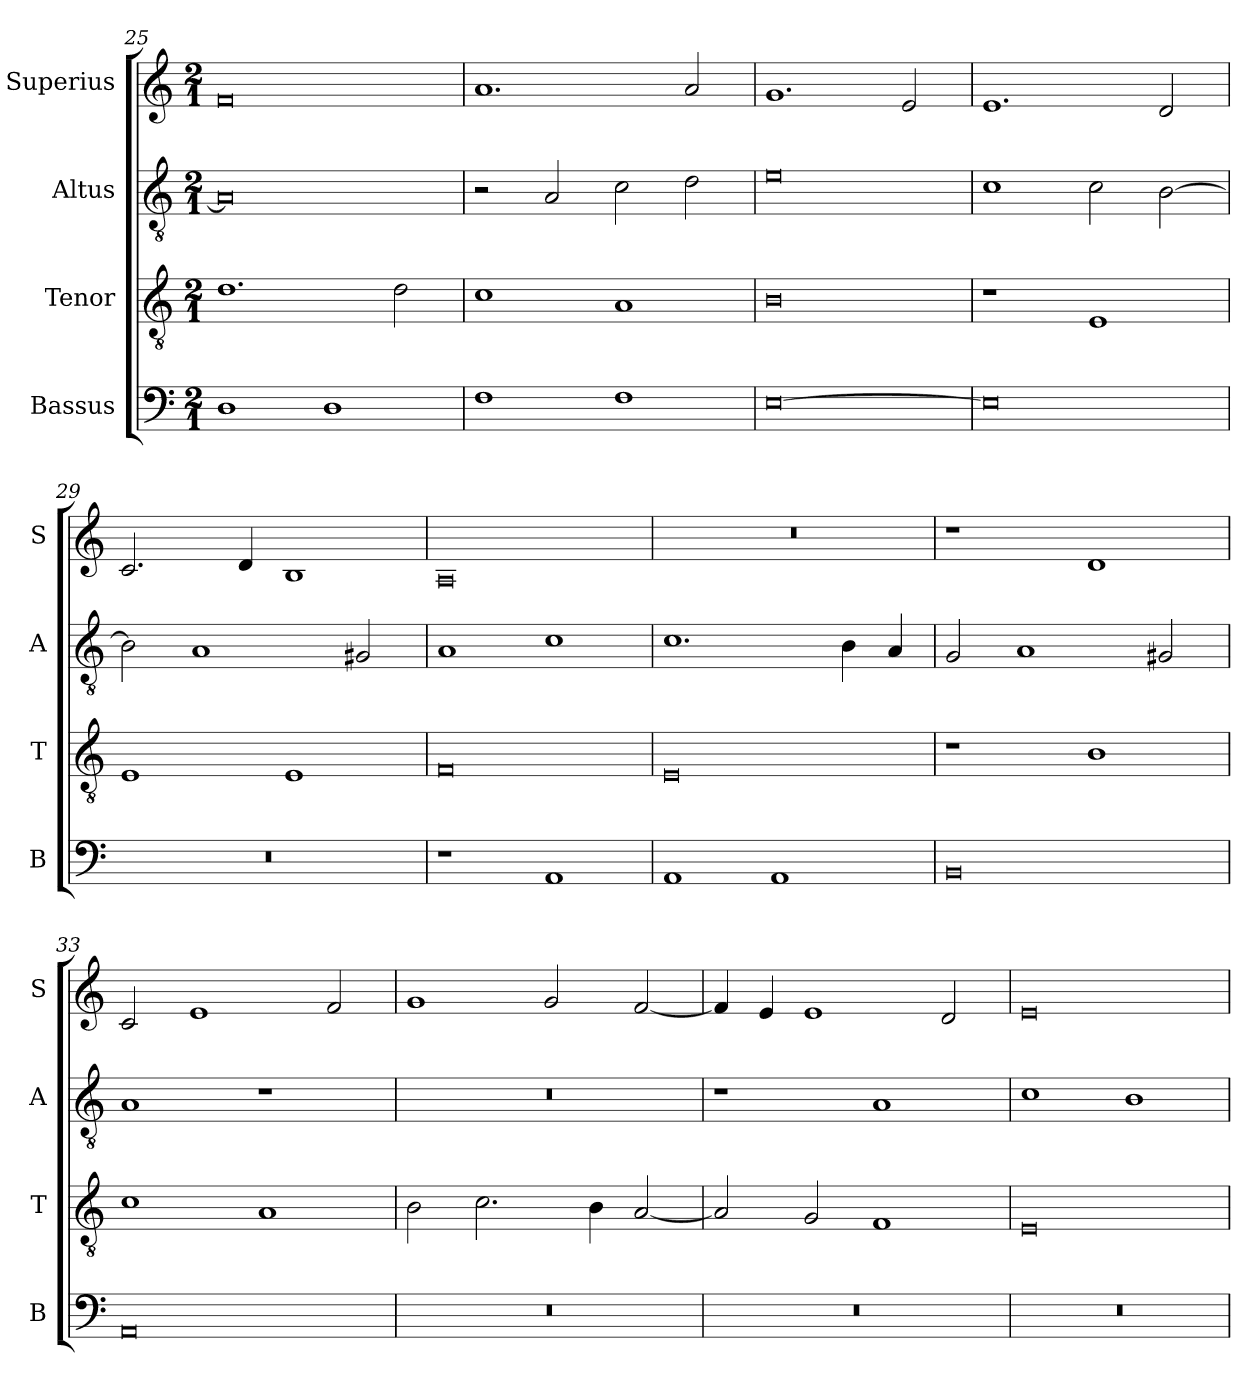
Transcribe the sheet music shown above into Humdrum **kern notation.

**kern	**kern	**kern	**kern
*part4	*part3	*part2	*part1
*staff4	*staff3	*staff2	*staff1
*I"Bassus	*I"Tenor	*I"Altus	*I"Superius
*I'B	*I'T	*I'A	*I'S
*clefF4	*clefGv2	*clefGv2	*clefG2
*k[]	*k[]	*k[]	*k[]
*M2/1	*M2/1	*M2/1	*M2/1
=25	=25	=25	=25
1D	1.d	0A]	0f
1D	.	.	.
.	2d\	.	.
=26	=26	=26	=26
1F	1c	2r	1.a
.	.	2A/	.
1F	1A	2c\	.
.	.	2d\	2a/
=27	=27	=27	=27
[0E	0B	0e	1.g
.	.	.	2e/
=28	=28	=28	=28
0E]	1r	1c	1.e
.	1E	2c\	.
.	.	[2B\	2d/
=29	=29	=29	=29
0r	1E	2B\]	2.c/
.	.	1A	.
.	.	.	4d/
.	1E	.	1B
.	.	2G#X/	.
=30	=30	=30	=30
1r	0F	1A	0A
1AA	.	1c	.
=31	=31	=31	=31
1AA	0E	1.c	0r
1AA	.	.	.
.	.	4B\	.
.	.	4A/	.
=32	=32	=32	=32
0BB	1r	2G/	1r
.	.	1A	.
.	1B	.	1d
.	.	2G#X/	.
=33	=33	=33	=33
0AA	1c	1A	2c/
.	.	.	1e
.	1A	1r	.
.	.	.	2f/
=34	=34	=34	=34
0r	2B\	0r	1g
.	2.c\	.	.
.	.	.	2g/
.	4B\	.	.
.	[2A/	.	[2f/
=35	=35	=35	=35
0r	2A/]	1r	4f/]
.	.	.	4e/
.	2G/	.	1e
.	1F	1A	.
.	.	.	2d/
=36	=36	=36	=36
0r	0E	1c	0e
.	.	1B	.
=	=	=	=
*-	*-	*-	*-
